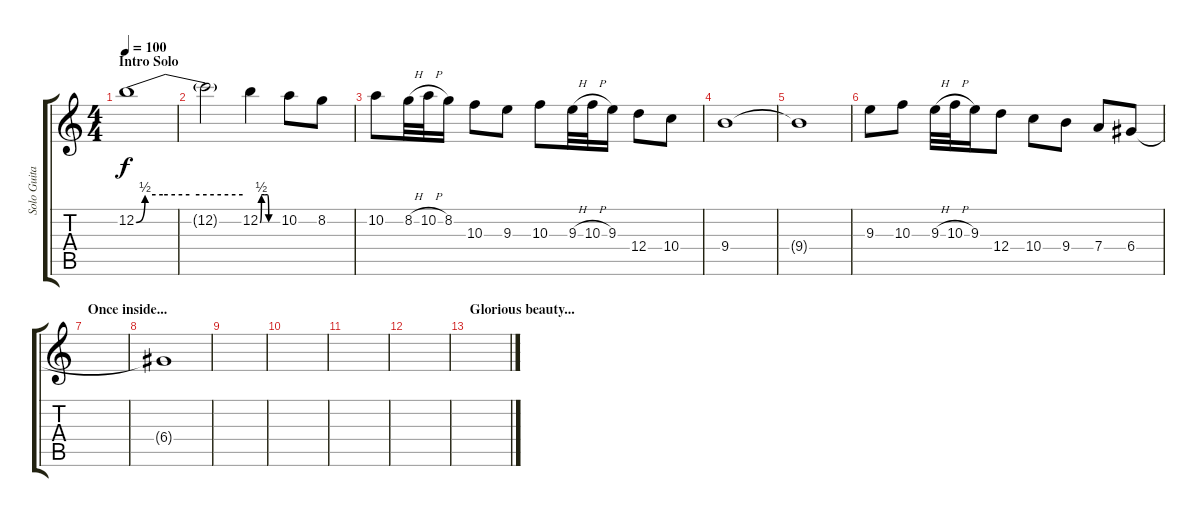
\track ("Solo Guitar" "Solo Guita") {instrument distortionguitar}
\staff {score tabs}
\tuning (E4 B3 G3 D3 A2 E2) {hide}
\ts (4 4)
\section ("" "Intro Solo")
\tempo 100
\clef g2
\ks c
12.2{be (custom 0 0 5 2 15 2 30 2 60 2)}.1{dy f instrument distortionguitar} |
12.2{t}.2 12.2{be (custom 0 0 5 2 15 2 20 2 25 2 30 0 45 0 60 0)}.4 10.2.8 8.2.8 |
10.2.8 8.2{h}.32 10.2{h}.32 8.2.16 10.3.8 9.3.8 10.3.8 9.3{h}.32 10.3{h}.32 9.3.16 12.4.8 10.4.8 |
9.4.1 |
9.4{t}.1 |
9.3.8 10.3.8 9.3{h}.32 10.3{h}.32 9.3.16 12.4.8 10.4.8 9.4.8 7.4.8 6.4.8 |
\section ("" "Once inside...")
|
6.4{t}.1 |
|
|
|
|
\section ("" "Glorious beauty...")
